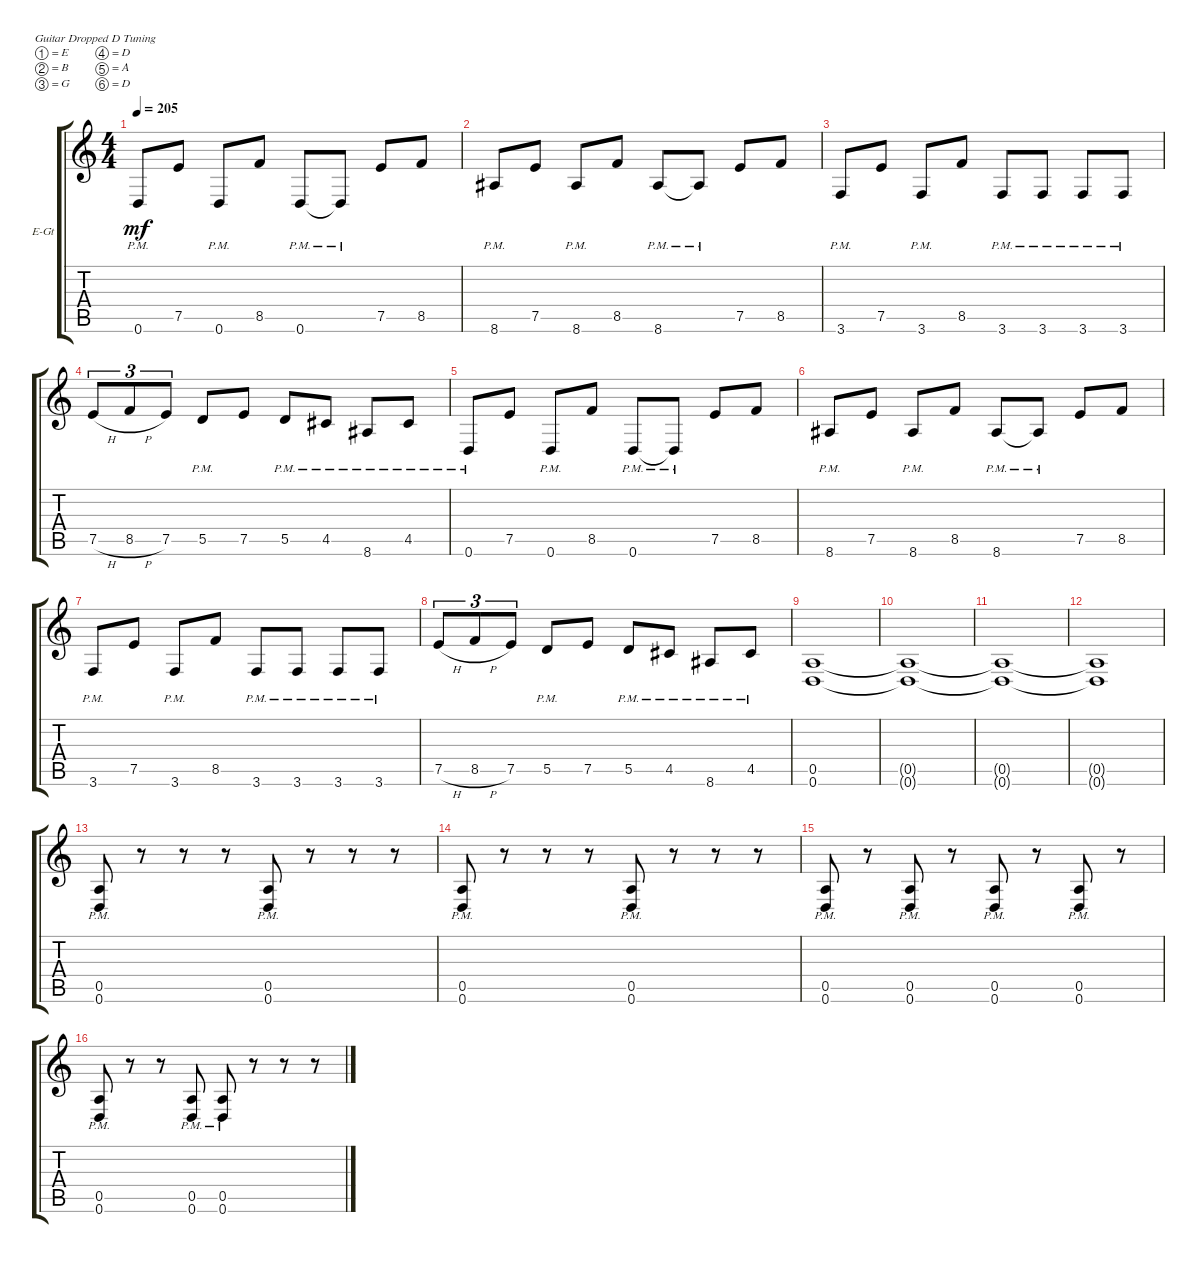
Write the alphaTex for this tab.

\defaultSystemsLayout 4
\bracketExtendMode groupsimilarinstruments
\firstSystemTrackNameOrientation horizontal
\otherSystemsTrackNameOrientation horizontal
\track ("left" "E-Gt") {instrument overdrivenguitar}
\staff {score tabs}
\tuning (E4 B3 G3 D3 A2 D2)
\ts (4 4)
\tempo 205
\clef g2
\ks c
0.6{pm}.8{dy mf} 7.5.8 0.6{pm}.8 8.5.8 0.6{pm}.8 0.6{pm t}.8 7.5.8 8.5.8 |
8.6{pm}.8 7.5.8 8.6{pm}.8 8.5.8 8.6{pm}.8 8.6{pm t}.8 7.5.8 8.5.8 |
3.6{pm}.8 7.5.8 3.6{pm}.8 8.5.8 3.6{pm}.8 3.6{pm}.8 3.6{pm}.8 3.6{pm}.8 |
7.5{h}.8{tu (3 2)} 8.5{h}.8{tu (3 2)} 7.5.8{tu (3 2)} 5.5{pm}.8 7.5.8 5.5{pm}.8 4.5{pm}.8 8.6{pm}.8 4.5{pm}.8 |
0.6{pm}.8 7.5.8 0.6{pm}.8 8.5.8 0.6{pm}.8 0.6{pm t}.8 7.5.8 8.5.8 |
8.6{pm}.8 7.5.8 8.6{pm}.8 8.5.8 8.6{pm}.8 8.6{pm t}.8 7.5.8 8.5.8 |
3.6{pm}.8 7.5.8 3.6{pm}.8 8.5.8 3.6{pm}.8 3.6{pm}.8 3.6{pm}.8 3.6{pm}.8 |
7.5{h}.8{tu (3 2)} 8.5{h}.8{tu (3 2)} 7.5.8{tu (3 2)} 5.5{pm}.8 7.5.8 5.5{pm}.8 4.5{pm}.8 8.6{pm}.8 4.5{pm}.8 |
(0.5 0.6).1 |
(0.6{t} 0.5{t}).1 |
(0.5{t} 0.6{t}).1 |
(0.6{t} 0.5{t}).1 |
(0.5{pm} 0.6{pm}).8 r.8 r.8 r.8 (0.6{pm} 0.5{pm}).8 r.8 r.8 r.8 |
(0.5{pm} 0.6{pm}).8 r.8 r.8 r.8 (0.6{pm} 0.5{pm}).8 r.8 r.8 r.8 |
(0.5{pm} 0.6{pm}).8 r.8 (0.6{pm} 0.5{pm}).8 r.8 (0.5{pm} 0.6{pm}).8 r.8 (0.6{pm} 0.5{pm}).8 r.8 |
(0.6{pm} 0.5{pm}).8 r.8 r.8 (0.6{pm} 0.5{pm}).8 (0.5{pm} 0.6{pm}).8 r.8 r.8 r.8
